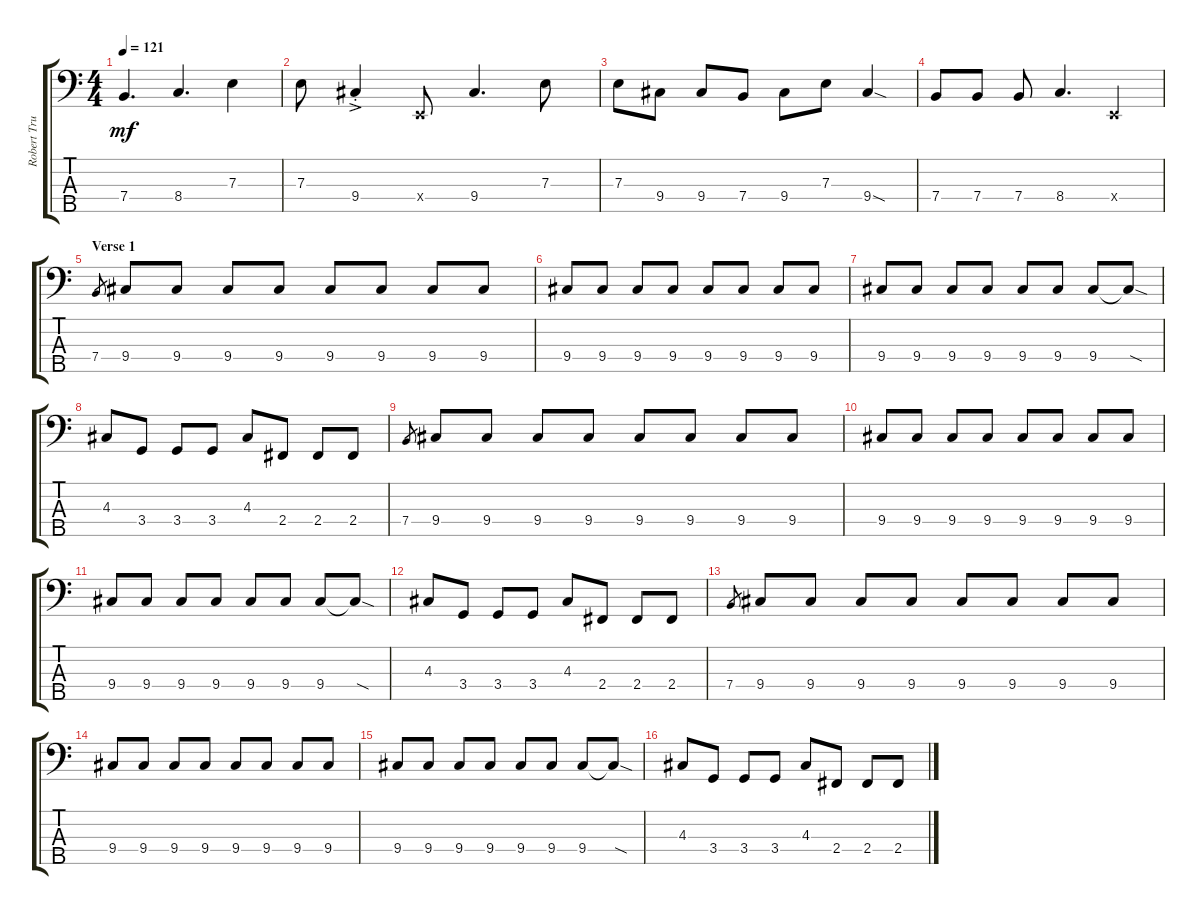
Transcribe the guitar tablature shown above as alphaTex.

\track ("Robert Trujillo" "Robert Tru") {instrument electricbassfinger}
\staff {score tabs}
\tuning (G2 D2 A1 E1 B0) {hide}
\ts (4 4)
\tempo 121
\clef f4
\ks c
7.4.4{d dy mf} 8.4.4{d} 7.3.4 |
7.3.8 9.4{ac st}.4 0.4{x}.8 9.4.4{d} 7.3.8 |
7.3.8 9.4.8 9.4.8 7.4.8 9.4.8 7.3.8 9.4{sod}.4 |
7.4.8 7.4.8 7.4.8 8.4.4{d} 0.4{x}.4 |
\section ("" "Verse 1")
7.4.8{gr} 9.4.8 9.4.8 9.4.8 9.4.8 9.4.8 9.4.8 9.4.8 9.4.8 |
9.4.8 9.4.8 9.4.8 9.4.8 9.4.8 9.4.8 9.4.8 9.4.8 |
9.4.8 9.4.8 9.4.8 9.4.8 9.4.8 9.4.8 9.4.8 9.4{sod t}.8 |
4.3.8 3.4.8 3.4.8 3.4.8 4.3.8 2.4.8 2.4.8 2.4.8 |
7.4.8{gr} 9.4.8 9.4.8 9.4.8 9.4.8 9.4.8 9.4.8 9.4.8 9.4.8 |
9.4.8 9.4.8 9.4.8 9.4.8 9.4.8 9.4.8 9.4.8 9.4.8 |
9.4.8 9.4.8 9.4.8 9.4.8 9.4.8 9.4.8 9.4.8 9.4{sod t}.8 |
4.3.8 3.4.8 3.4.8 3.4.8 4.3.8 2.4.8 2.4.8 2.4.8 |
7.4.8{gr} 9.4.8 9.4.8 9.4.8 9.4.8 9.4.8 9.4.8 9.4.8 9.4.8 |
9.4.8 9.4.8 9.4.8 9.4.8 9.4.8 9.4.8 9.4.8 9.4.8 |
9.4.8 9.4.8 9.4.8 9.4.8 9.4.8 9.4.8 9.4.8 9.4{sod t}.8 |
4.3.8 3.4.8 3.4.8 3.4.8 4.3.8 2.4.8 2.4.8 2.4.8
